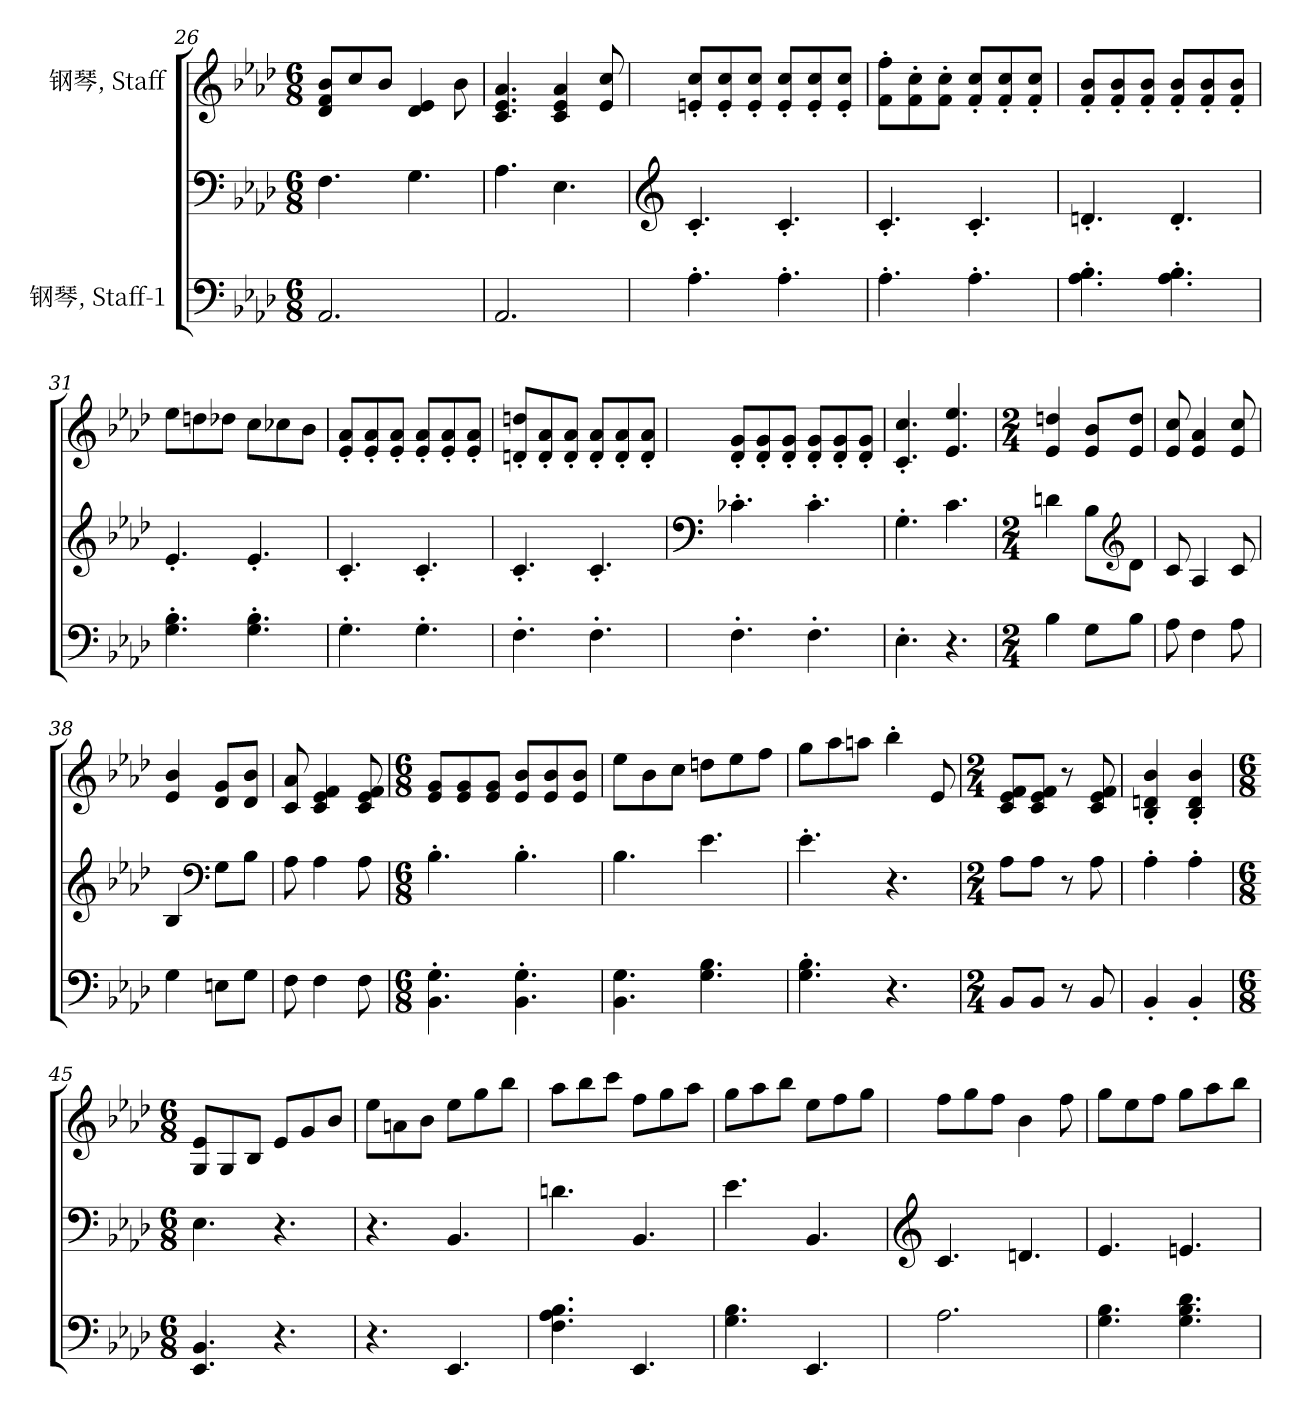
**kern	**kern	**kern
*part2	*part2	*part1
*staff3	*staff2	*staff1
*I"钢琴, Staff-1	*	*I"钢琴, Staff
*clefF4	*clefF4	*clefG2
*k[b-e-a-d-]	*k[b-e-a-d-]	*k[b-e-a-d-]
*M6/8	*M6/8	*M6/8
=26	=26	=26
2.AA-/	4.F\	8d-/ 8f/ 8b-/L
.	.	8cc/
.	.	8b-/J
.	4.G\	4d-/ 4e-/
.	.	8b-\
!!LO:LB:g=z
=27	=27	=27
2.AA-/	4.A-\	4.c/ 4.e-/ 4.a-/
.	4.E-\	4c/ 4e-/ 4a-/
.	.	8e-/ 8cc/
=28	=28	=28
*	*clefG2	*
4.A-'\	4.c'/	8en/' 8cc/'L
.	.	8e/' 8cc/'
.	.	8e/' 8cc/'J
4.A-'\	4.c'/	8e/' 8cc/'L
.	.	8e/' 8cc/'
.	.	8e/' 8cc/'J
=29	=29	=29
4.A-'\	4.c'/	8f\' 8ff\'L
.	.	8f\' 8cc\'
.	.	8f\' 8cc\'J
4.A-'\	4.c'/	8f/' 8cc/'L
.	.	8f/' 8cc/'
.	.	8f/' 8cc/'J
=30	=30	=30
4.A-\' 4.B-\'	4.dn'/	8f/' 8b-/'L
.	.	8f/' 8b-/'
.	.	8f/' 8b-/'J
4.A-\' 4.B-\'	4.d'/	8f/' 8b-/'L
.	.	8f/' 8b-/'
.	.	8f/' 8b-/'J
=31	=31	=31
4.G\' 4.B-\'	4.e-'/	8ee-\L
.	.	8ddn\
.	.	8dd-X\J
4.G\' 4.B-\'	4.e-'/	8cc\L
.	.	8cc-X\
.	.	8b-\J
!!LO:LB:g=z
=32	=32	=32
4.G'\	4.c'/	8e-/' 8a-/'L
.	.	8e-/' 8a-/'
.	.	8e-/' 8a-/'J
4.G'\	4.c'/	8e-/' 8a-/'L
.	.	8e-/' 8a-/'
.	.	8e-/' 8a-/'J
=33	=33	=33
4.F'\	4.c'/	8dn/' 8ddn/'L
.	.	8d/' 8a-/'
.	.	8d/' 8a-/'J
4.F'\	4.c'/	8d/' 8a-/'L
.	.	8d/' 8a-/'
.	.	8d/' 8a-/'J
=34	=34	=34
*	*clefF4	*
4.F'\	4.c-X'\	8d-/' 8g/'L
.	.	8d-/' 8g/'
.	.	8d-/' 8g/'J
4.F'\	4.c-'\	8d-/' 8g/'L
.	.	8d-/' 8g/'
.	.	8d-/' 8g/'J
=35	=35	=35
4.E-'\	4.G'\	4.c/' 4.cc/'
4.r	4.c\	4.e-/ 4.ee-/
=36	=36	=36
*M2/4	*M2/4	*M2/4
4B-\	4dn\	4e-/ 4ddn/
8G\L	8B-\L	8e-/ 8b-/L
*	*clefG2	*
8B-\J	8d\J	8e-/ 8dd/J
=37	=37	=37
8A-\	8c/	8e-/ 8cc/
4F\	4A-/	4e-/ 4a-/
8A-\	8c/	8e-/ 8cc/
!!LO:PB:g=z
=38	=38	=38
4G\	4B-/	4e-/ 4b-/
*	*clefF4	*
8En\L	8G\L	8d-/ 8g/L
8G\J	8B-\J	8d-/ 8b-/J
=39	=39	=39
8F\	8A-\	8c/ 8a-/
4F\	4A-\	4c/ 4e-/ 4f/
8F\	8A-\	8c/ 8e-/ 8f/
=40	=40	=40
*M6/8	*M6/8	*M6/8
4.BB-\' 4.G\'	4.B-'\	8e-/ 8g/L
.	.	8e-/ 8g/
.	.	8e-/ 8g/J
4.BB-\' 4.G\'	4.B-'\	8e-/ 8b-/L
.	.	8e-/ 8b-/
.	.	8e-/ 8b-/J
=41	=41	=41
4.BB-\ 4.G\	4.B-\	8ee-\L
.	.	8b-\
.	.	8cc\J
4.G\ 4.B-\	4.e-\	8ddn\L
.	.	8ee-\
.	.	8ff\J
=42	=42	=42
4.G\' 4.B-\'	4.e-'\	8gg\L
.	.	8aa-\
.	.	8aan\J
4.r	4.r	4bb-'\
.	.	8e-/
!!LO:LB:g=z
=43	=43	=43
*M2/4	*M2/4	*M2/4
8BB-/L	8A-\L	8c/ 8e-/ 8f/L
8BB-/J	8A-\J	8c/ 8e-/ 8f/J
8r	8r	8r
8BB-/	8A-\	8c/ 8e-/ 8f/
=44	=44	=44
4BB-'/	4A-'\	4B-/' 4dn/' 4b-/'
4BB-'/	4A-'\	4B-/' 4d/' 4b-/'
=45	=45	=45
*M6/8	*M6/8	*M6/8
4.EE-/ 4.BB-/	4.E-\	8G/ 8e-/L
.	.	8G/
.	.	8B-/J
4.r	4.r	8e-/L
.	.	8g/
.	.	8b-/J
=46	=46	=46
4.r	4.r	8ee-\L
.	.	8an\
.	.	8b-\J
4.EE-/	4.BB-/	8ee-\L
.	.	8gg\
.	.	8bb-\J
=47	=47	=47
*	*	*MM160
4.F\ 4.A-\ 4.B-\	4.dn\	8aa-\L
.	.	8bb-\
.	.	8ccc\J
4.EE-/	4.BB-/	8ff\L
.	.	8gg\
.	.	8aa-\J
!!LO:LB:g=z
=48	=48	=48
4.G\ 4.B-\	4.e-\	8gg\L
.	.	8aa-\
.	.	8bb-\J
4.EE-/	4.BB-/	8ee-\L
.	.	8ff\
.	.	8gg\J
=49	=49	=49
*	*clefG2	*
2.A-\	4.c/	8ff\L
.	.	8gg\
.	.	8ff\J
.	4.dn/	4b-\
.	.	8ff\
=50	=50	=50
4.G\ 4.B-\	4.e-/	8gg\L
.	.	8ee-\
.	.	8ff\J
4.G\ 4.B-\ 4.d-\	4.en/	8gg\L
.	.	8aa-\
.	.	8bb-\J
=	=	=
*-	*-	*-
